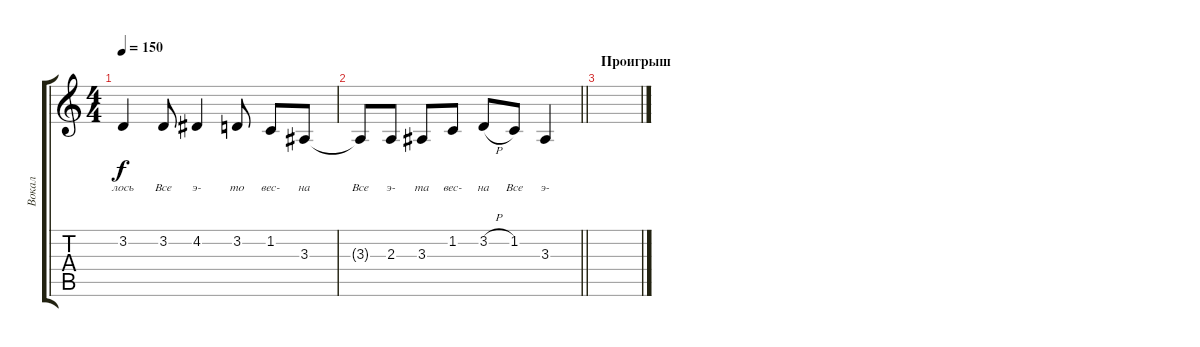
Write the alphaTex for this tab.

\track ("Вокал" "Вокал") {instrument lead2sawtooth}
\staff {score tabs}
\tuning (E4 B3 G3 D3 A2 E2) {hide}
\ts (4 4)
\tempo 150
\clef g2
\ks c
3.2{t}.4{lyrics (0 "лось") lyrics (1 "") lyrics (2 "") lyrics (3 "") lyrics (4 "") dy f} 3.2.8{lyrics (0 "Все") lyrics (1 "") lyrics (2 "") lyrics (3 "") lyrics (4 "")} 4.2.4{lyrics (0 "э-") lyrics (1 "") lyrics (2 "") lyrics (3 "") lyrics (4 "")} 3.2.8{lyrics (0 "то") lyrics (1 "") lyrics (2 "") lyrics (3 "") lyrics (4 "")} 1.2.8{lyrics (0 "вес-") lyrics (1 "") lyrics (2 "") lyrics (3 "") lyrics (4 "")} 3.3.8{lyrics (0 "на") lyrics (1 "") lyrics (2 "") lyrics (3 "") lyrics (4 "")} |
\barLineRight lightlight
3.3{t}.8{lyrics (0 "Все") lyrics (1 "") lyrics (2 "") lyrics (3 "") lyrics (4 "")} 2.3.8{lyrics (0 "э-") lyrics (1 "") lyrics (2 "") lyrics (3 "") lyrics (4 "")} 3.3.8{lyrics (0 "та") lyrics (1 "") lyrics (2 "") lyrics (3 "") lyrics (4 "")} 1.2.8{lyrics (0 "вес-") lyrics (1 "") lyrics (2 "") lyrics (3 "") lyrics (4 "")} 3.2{h}.8{lyrics (0 "на") lyrics (1 "") lyrics (2 "") lyrics (3 "") lyrics (4 "")} 1.2.8{lyrics (0 "Все") lyrics (1 "") lyrics (2 "") lyrics (3 "") lyrics (4 "")} 3.3.4{lyrics (0 "э-") lyrics (1 "") lyrics (2 "") lyrics (3 "") lyrics (4 "")} |
\section ("" "Проигрыш")
